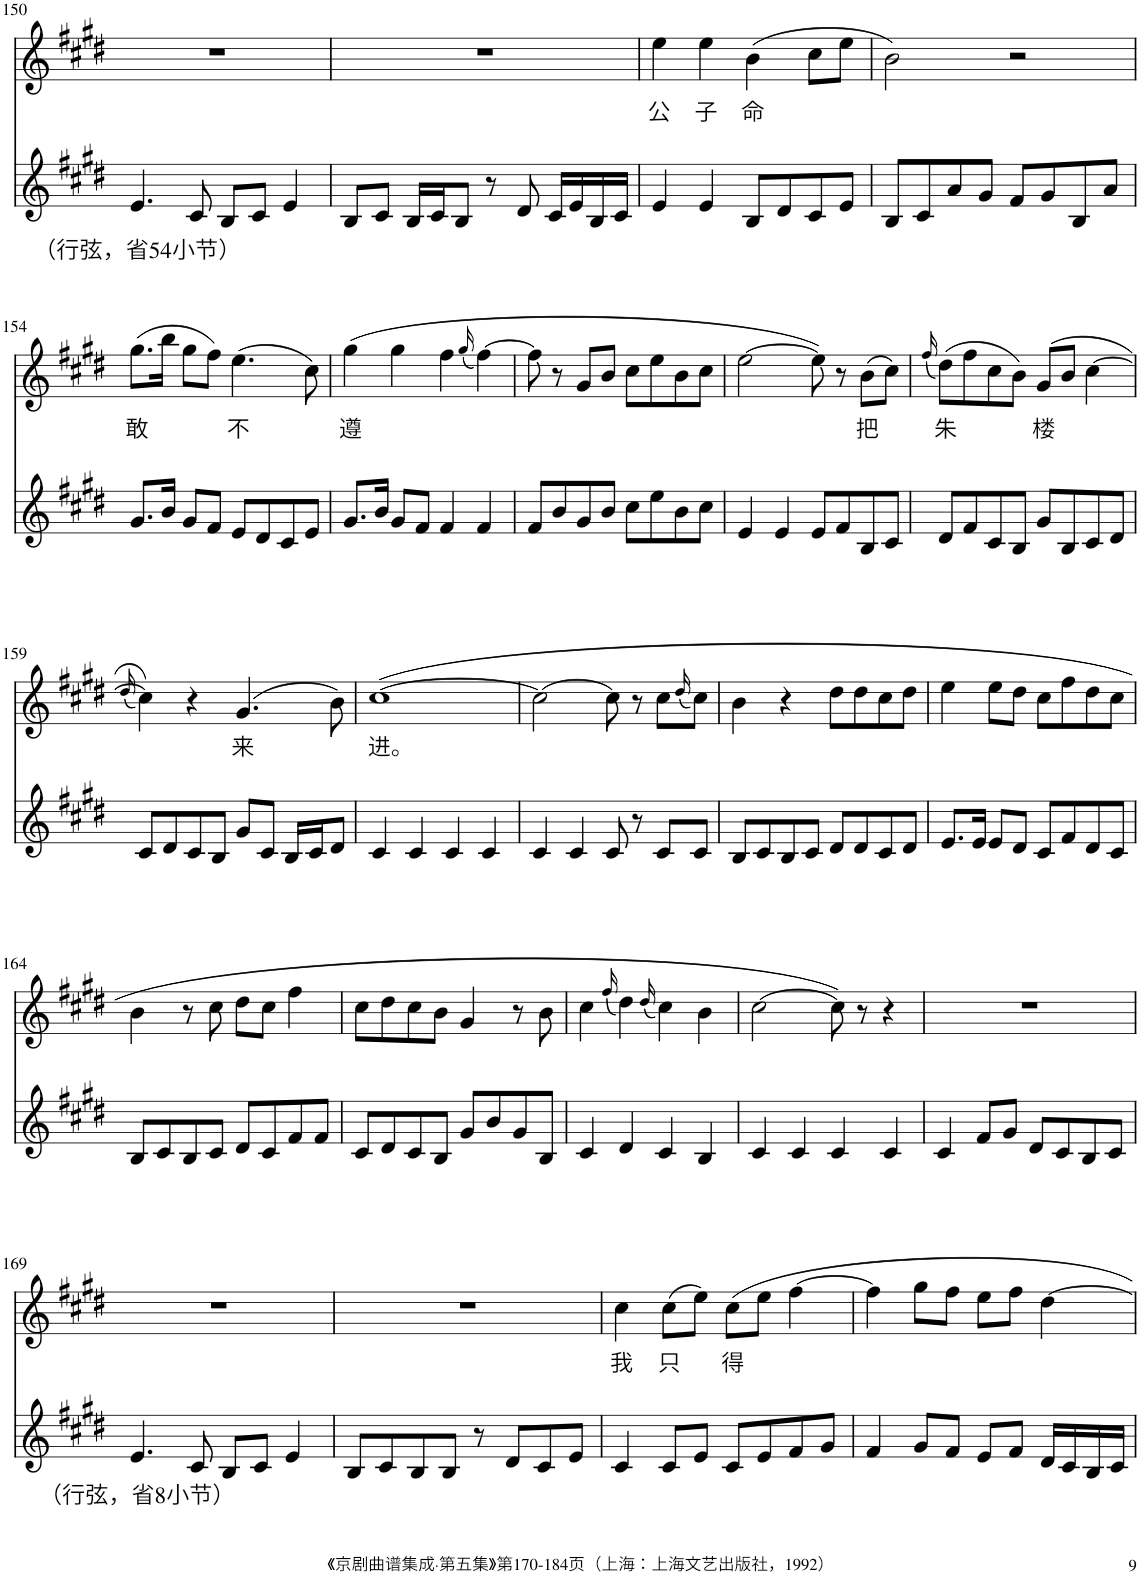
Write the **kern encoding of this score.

**kern	**text	**kern	**text
*part2	*part2	*part1	*part1
*staff2	*staff2	*staff1	*staff1
*I"Piano	*	*I"Piano	*
*I'Pno	*	*I'Pno	*
!!LO:PB:g=z
*clefG2	*	*clefG2	*
*k[f#c#g#d#]	*	*k[f#c#g#d#]	*
*M4/4	*	*M4/4	*
=150	=150	=150	=150
!	!LO:LY:b	!	!
4.e/	（行弦，省54小节）	1r	.
8c#/	.	.	.
8B/L	.	.	.
8c#/J	.	.	.
4e/	.	.	.
=151	=151	=151	=151
8B/L	.	1r	.
8c#/J	.	.	.
16B/LL	.	.	.
16c#/J	.	.	.
8B/J	.	.	.
8r	.	.	.
8d#/	.	.	.
16c#/LL	.	.	.
16e/	.	.	.
16B/	.	.	.
16c#/JJ	.	.	.
=152	=152	=152	=152
!	!	!	!LO:LY:b
4e/	.	4ee\	公
!	!	!	!LO:LY:b
4e/	.	4ee\	子
!	!	!	!LO:LY:b
8B/L	.	(4b\	命
8d#/	.	.	.
8c#/	.	8cc#\L	.
8e/J	.	8ee\J	.
=153	=153	=153	=153
8B/L	.	2b\)	.
8c#/	.	.	.
8a/	.	.	.
8g#/J	.	.	.
8f#/L	.	2r	.
8g#/	.	.	.
8B/	.	.	.
8a/J	.	.	.
!!LO:LB:g=z
=154	=154	=154	=154
!	!	!	!LO:LY:b
8.g#/L	.	(8.gg#\L	敢
16b/Jk	.	16bb\Jk	.
8g#/L	.	8gg#\L	.
8f#/J	.	8ff#\J)	.
!	!	!	!LO:LY:b
8e/L	.	(4.ee\	不
8d#/	.	.	.
8c#/	.	.	.
8e/J	.	8cc#\)	.
=155	=155	=155	=155
!	!	!	!LO:LY:b
8.g#/L	.	(4gg#\	遵
16b/Jk	.	.	.
8g#/L	.	4gg#\	.
8f#/J	.	.	.
4f#/	.	4ff#\	.
.	.	(16qgg#/	.
4f#/	.	[4ff#\)	.
=156	=156	=156	=156
8f#/L	.	8ff#\]	.
8b/	.	8r	.
8g#/	.	8g#/L	.
8b/J	.	8b/J	.
8cc#\L	.	8cc#\L	.
8ee\	.	8ee\	.
8b\	.	8b\	.
8cc#\J	.	8cc#\J	.
=157	=157	=157	=157
4e/	.	[2ee\	.
4e/	.	.	.
8e/L	.	8ee\])	.
8f#/	.	8r	.
!	!	!	!LO:LY:b
8B/	.	(8b\L	把
8c#/J	.	8cc#\J)	.
=158	=158	=158	=158
.	.	(16qff#/	.
!	!	!	!LO:LY:b
8d#/L	.	(8dd#\L)	朱
8f#/	.	8ff#\	.
8c#/	.	8cc#\	.
8B/J	.	8b\J)	.
!	!	!	!LO:LY:b
8g#/L	.	(8g#/L	楼
8B/	.	8b/J	.
8c#/	.	[4cc#\	.
8d#/J	.	.	.
!!LO:LB:g=z
=159	=159	=159	=159
.	.	(16qdd#/	.
8c#/L	.	4cc#\]))	.
8d#/	.	.	.
8c#/	.	4r	.
8B/J	.	.	.
!	!	!	!LO:LY:b
8g#/L	.	(4.g#/	来
8c#/J	.	.	.
16B/LL	.	.	.
16c#/J	.	.	.
8d#/J	.	8b\)	.
=160	=160	=160	=160
!	!	!	!LO:LY:b
4c#/	.	([1cc#	进。
4c#/	.	.	.
4c#/	.	.	.
4c#/	.	.	.
=161	=161	=161	=161
4c#/	.	2cc#\_	.
4c#/	.	.	.
8c#/	.	8cc#\]	.
8r	.	8r	.
8c#/L	.	8cc#\L	.
.	.	(16qdd#/	.
8c#/J	.	8cc#\J)	.
=162	=162	=162	=162
8B/L	.	4b\	.
8c#/	.	.	.
8B/	.	4r	.
8c#/J	.	.	.
8d#/L	.	8dd#\L	.
8d#/	.	8dd#\	.
8c#/	.	8cc#\	.
8d#/J	.	8dd#\J	.
=163	=163	=163	=163
8.e/L	.	4ee\	.
16e/Jk	.	.	.
8e/L	.	8ee\L	.
8d#/J	.	8dd#\J	.
8c#/L	.	8cc#\L	.
8f#/	.	8ff#\	.
8d#/	.	8dd#\	.
8c#/J	.	8cc#\J	.
!!LO:LB:g=z
=164	=164	=164	=164
8B/L	.	4b\	.
8c#/	.	.	.
8B/	.	8r	.
8c#/J	.	8cc#\	.
8d#/L	.	8dd#\L	.
8c#/	.	8cc#\J	.
8f#/	.	4ff#\	.
8f#/J	.	.	.
=165	=165	=165	=165
8c#/L	.	8cc#\L	.
8d#/	.	8dd#\	.
8c#/	.	8cc#\	.
8B/J	.	8b\J	.
8g#/L	.	4g#/	.
8b/	.	.	.
8g#/	.	8r	.
8B/J	.	8b\	.
=166	=166	=166	=166
4c#/	.	4cc#\	.
.	.	(16qff#/	.
4d#/	.	4dd#\)	.
.	.	(16qdd#/	.
4c#/	.	4cc#\)	.
4B/	.	4b\	.
=167	=167	=167	=167
4c#/	.	[2cc#\	.
4c#/	.	.	.
4c#/	.	8cc#\])	.
.	.	8r	.
4c#/	.	4r	.
=168	=168	=168	=168
4c#/	.	1r	.
8f#/L	.	.	.
8g#/J	.	.	.
8d#/L	.	.	.
8c#/	.	.	.
8B/	.	.	.
8c#/J	.	.	.
!!LO:LB:g=z
=169	=169	=169	=169
!	!LO:LY:b	!	!
4.e/	（行弦，省8小节）	1r	.
8c#/	.	.	.
8B/L	.	.	.
8c#/J	.	.	.
4e/	.	.	.
=170	=170	=170	=170
8B/L	.	1r	.
8c#/	.	.	.
8B/	.	.	.
8B/J	.	.	.
8r	.	.	.
8d#/L	.	.	.
8c#/	.	.	.
8e/J	.	.	.
=171	=171	=171	=171
!	!	!	!LO:LY:b
4c#/	.	4cc#\	我
!	!	!	!LO:LY:b
8c#/L	.	(8cc#\L	只
8e/J	.	8ee\J)	.
!	!	!	!LO:LY:b
8c#/L	.	8cc#\L	得
8e/	.	8ee\J	.
8f#/	.	[4ff#\	.
8g#/J	.	.	.
=172	=172	=172	=172
4f#/	.	4ff#\]	.
8g#/L	.	8gg#\L	.
8f#/J	.	8ff#\J	.
8e/L	.	8ee\L	.
8f#/J	.	8ff#\J	.
16d#/LL	.	[4dd#\	.
16c#/	.	.	.
16B/	.	.	.
16c#/JJ	.	.	.
=	=	=	=
*-	*-	*-	*-
